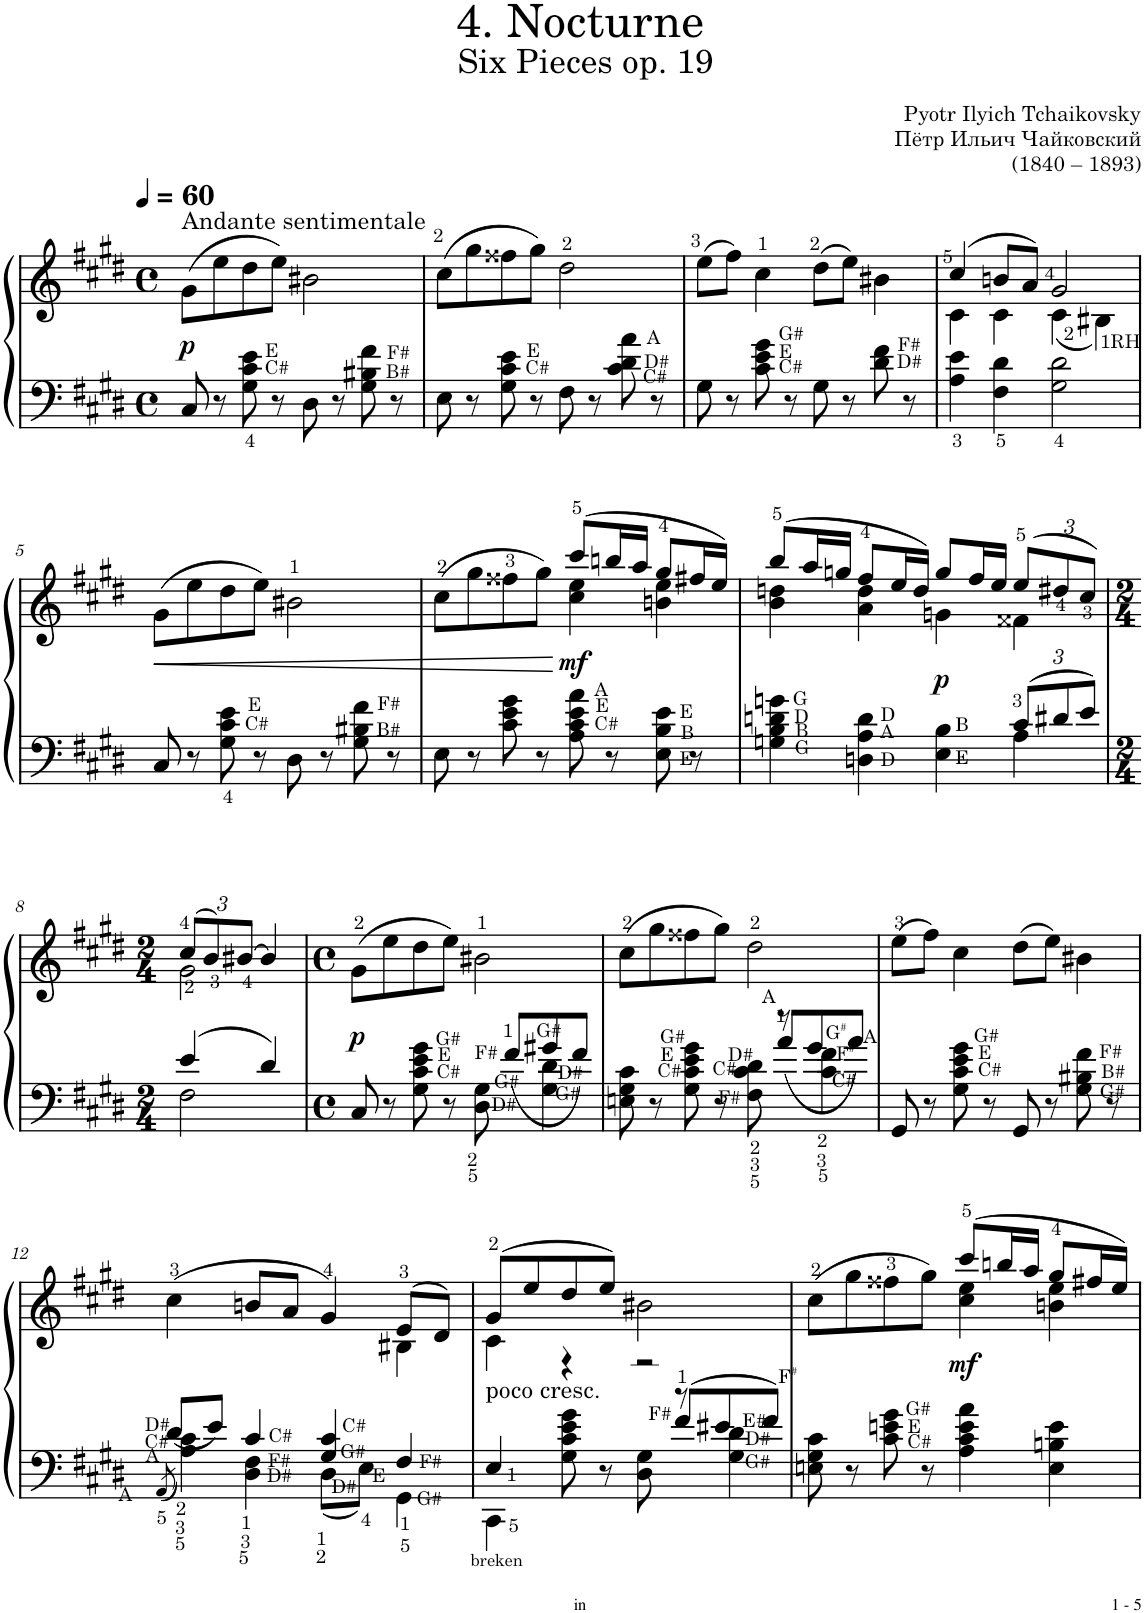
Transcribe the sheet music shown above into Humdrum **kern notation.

**kern	**kern	**dynam
*part1	*part1	*part1
*staff2	*staff1	*staff1/2
*I"Piano	*	*
*I'Pno.	*	*
*clefF4	*clefG2	*
*k[f#c#g#d#]	*k[f#c#g#d#]	*
*M4/4	*M4/4	*
*met(c)	*met(c)	*
*MM60	*MM60	*
=1	=1	=1
!	!LO:TX:a:t=Andante sentimentale	!
!	!	!LO:DY:b
8C#/	(>8g#\L	p
8r	8ee\	.
!LO:TX:a:t=C#	!	!
!LO:TX:a:t=E	!	!
8G#\ 8c#\ 8e\	8dd#\	.
8r	8ee\J)	.
8D#\	2b#X\	.
8r	.	.
!LO:TX:a:t=B#	!	!
!LO:TX:a:t=F#	!	!
8G#\ 8B#X\ 8f#\	.	.
8r	.	.
=2	=2	=2
8E\	(>8cc#\L	.
8r	8gg#\	.
!LO:TX:a:t=C#	!	!
!LO:TX:a:t=E	!	!
8G#\ 8c#\ 8e\	8ff##X\	.
8r	8gg#\J)	.
8F#\	2dd#\	.
8r	.	.
!LO:TX:a:t=D#	!	!
!LO:TX:a:t=C#	!	!
!LO:TX:a:t=A	!	!
8c#\ 8d#\ 8a\	.	.
8r	.	.
=3	=3	=3
8G#\	(>8ee\L	.
8r	8ff#\J)	.
!LO:TX:a:t=C#	!	!
!LO:TX:a:t=E	!	!
!LO:TX:a:t=G#	!	!
8c#\ 8e\ 8g#\	4cc#\	.
8r	.	.
8G#\	(>8dd#\L	.
8r	8ee\J)	.
!LO:TX:a:t=D#	!	!
!LO:TX:a:t=F#	!	!
8d#\ 8f#\	4b#X\	.
8r	.	.
=4	=4	=4
*	*^	*
4A\ 4e\	(>4cc#/	4c#\	.
4F#\ 4d#\	8bn/L	4c#\	.
.	8a/J)	.	.
2G#\ 2d#\	2g#/	(<4c#\	.
.	.	4B#X\)	.
!!LO:LB:g=z
=5	=5	=5	=5
!	!	!	!LO:HP:b
*	*v	*v	*
8C#/	(>8g#\L	<
8r	8ee\	.
!LO:TX:a:t=C#	!	!
!LO:TX:a:t=E	!	!
8G#\ 8c#\ 8e\	8dd#\	.
8r	8ee\J)	.
8D#\	2b#X\	.
8r	.	.
!LO:TX:a:t=B#	!	!
!LO:TX:a:t=F#	!	!
8G#\ 8B#X\ 8f#\	.	.
8r	.	.
=6	=6	=6
*	*^	*
8E\	(>8cc#\L	2ryy	.
8r	8gg#\	.	.
!LO:TX:a:t=C#	!	!	!
!LO:TX:a:t=E	!	!	!
!LO:TX:a:t=A	!	!	!
8c#\ 8e\ 8g#\	8ff##X\	.	.
8r	8gg#\J)	.	.
!	!	!	!LO:DY:n=1:b
8A\ 8c#\ 8e\ 8a\	(>8ccc#/L	4cc#\ 4ee\	[ mf
8r	16bbn/L	.	.
.	16aa/JJ	.	.
!LO:TX:a:t=E	!	!	!
!LO:TX:a:t=B	!	!	!
!LO:TX:a:t=E	!	!	!
8E\ 8B\ 8e\	8gg#/L	4bn\ 4ee\	.
8r	16ff#X/L	.	.
.	16ee/JJ)	.	.
=7	=7	=7	=7
*^	*	*	*
!LO:TX:a:t=G	!	!	!	!
!LO:TX:a:t=B	!	!	!	!
!LO:TX:a:t=D	!	!	!	!
!LO:TX:a:t=G	!	!	!	!
4Gn\ 4B\ 4dn\ 4gn\	2.ryy	(>8bb/L	4b\ 4ddn\	.
.	.	16aa/L	.	.
.	.	16ggn/JJ	.	.
!LO:TX:a:t=D	!	!	!	!
!LO:TX:a:t=A	!	!	!	!
!LO:TX:a:t=D	!	!	!	!
4Dn\ 4A\ 4d\	.	8ff#/L	4a\ 4dd\	.
.	.	16ee/L	.	.
.	.	16dd/JJ)	.	.
!LO:TX:a:t=B	!	!	!	!
!LO:TX:a:t=E	!	!	!	!
!	!	!	!	!LO:DY:b
4E\ 4B\	.	8gg/L	4gn\	p
.	.	16ff#/L	.	.
.	.	16ee/JJ	.	.
*Xbrackettup	*	*Xbrackettup	*	*
12c#/L	4A\	(12ee/L	4f##X\	.
12d#X/	.	12dd#X/	.	.
12e/J	.	12cc#/J)	.	.
!!LO:LB:g=z	!!
=8	=8	=8	=8	=8
*M2/4	*	*M2/4	*	*
4e/	2F#\	(>12cc#/L	2g#\	.
.	.	12b</)	.	.
.	.	[12b#X</J	.	.
4d#/	.	4b#/]	.	.
*	*	*v	*v	*
=9	=9	=9	=9
*M4/4	*	*M4/4	*
*met(c)	*	*met(c)	*
!	!	!	!LO:DY:b
8C#/	2ryy	(>8g#\L	p
8r	.	8ee\	.
!LO:TX:a:t=C#	!	!	!
!LO:TX:a:t=E	!	!	!
!LO:TX:a:t=G#	!	!	!
8G#\ 8c#\ 8e\ 8g#\	.	8dd#\	.
8r	.	8ee\J)	.
!LO:TX:a:t=G#	!	!	!
!LO:TX:a:t=D#	!	!	!
8D#\ 8G#\	8ryy	2b#X\	.
!LO:TX:a:t=F#	!	!	!
8ryy	8f#/L	.	.
!LO:TX:a:t=G#	!	!	!
!LO:TX:a:t=D#	!	!	!
!LO:TX:a:t=G#	!	!	!
4G#\ 4d#\	8g#X/	.	.
.	8f#/J	.	.
=10	=10	=10	=10
8En\ 8G#\ 8c#\	8ryy	(>8cc#\L	.
*v	*v	*	*
8r	8gg#\	.
!LO:TX:a:t=C#	!	!
!LO:TX:a:t=E	!	!
!LO:TX:a:t=G#	!	!
8G#\ 8c#\ 8e\ 8g#\	8ff##X\	.
8r	8gg#\J)	.
!LO:TX:a:t=F#	!	!
!LO:TX:a:t=C#	!	!
!LO:TX:a:t=D#	!	!
8F#\ 8c#\ 8d#\	2dd#\	.
*^	*	*
8r	8a/L	.	.
!LO:TX:a:t=A	!	!	!
!LO:TX:a:t=C#	!	!	!
!LO:TX:a:t=F	!	!	!
!LO:TX:a:t=#	!	!	!
!LO:TX:a:t=G	!	!	!
!LO:TX:a:t=#	!	!	!
4c#\ 4f#\	8g#</	.	.
!	!LO:TX:a:t=A	!	!
.	8a/J	.	.
*v	*v	*	*
=11	=11	=11
8GG#/	(>8ee\L	.
8r	8ff#\J)	.
!LO:TX:a:t=C#	!	!
!LO:TX:a:t=E	!	!
!LO:TX:a:t=G#	!	!
8G#\ 8c#\ 8e\ 8g#\	4cc#\	.
8r	.	.
8GG#/	(>8dd#\L	.
8r	8ee\J)	.
!LO:TX:a:t=G#	!	!
!LO:TX:a:t=B#	!	!
!LO:TX:a:t=F#	!	!
8G#\ 8B#X\ 8f#\	4b#X\	.
8r	.	.
!!LO:LB:g=z
=12	=12	=12
8qAA</	.	.
*^	*^	*
!LO:TX:a:t=A	!	!	!	!
!LO:TX:a:t=C#	!	!	!	!
!LO:TX:a:t=A	!	!	!	!
!LO:TX:a:t=D#	!	!	!	!
4A\ 4c#\	8d#</L	(>4cc#\	2.ryy	.
.	8e/J	.	.	.
!LO:TX:a:t=C#	!	!	!	!
!LO:TX:a:t=F#	!	!	!	!
!LO:TX:a:t=D#	!	!	!	!
4c#</	4D#\ 4F#\	8bn/L	.	.
.	.	8a/J	.	.
!LO:TX:a:t=C#	!	!	!	!
!LO:TX:a:t=G#	!	!	!	!
!LO:TX:a:t=D#	!	!	!	!
4G#/<< 4c#/<<	8D#\L	4g#/)	.	.
!	!LO:TX:a:t=E	!	!	!
.	8E\J	.	.	.
!LO:TX:a:t=F#	!	!	!	!
!LO:TX:a:t=G#	!	!	!	!
4F#</	4GG#\	(>8e/L	4B#X\	.
.	.	8d#/J)	.	.
=13	=13	=13	=13	=13
!	!	!LO:TX:b:t=poco cresc.	!	!
!LO:TX:b:t=breken	!	!	!	!
4E/	4CC#\	(>8g#/L	4c#\	.
.	.	8ee/	.	.
8G#\ 8c#\ 8e\ 8g#\	4.ryy	8dd#/	4r	.
8r	.	8ee/J)	.	.
8D#\ 8G#\	.	2b#X\	2r	.
!LO:TX:a:t=F#	!	!	!	!
8r	8f#/L	.	.	.
!LO:TX:a:t=D#	!	!	!	!
!LO:TX:a:t=G#	!	!	!	!
!LO:TX:a:t=E#	!	!	!	!
4G#\ 4d#\	8e#X/	.	.	.
!	!LO:TX:a:t=F	!	!	!
!	!LO:TX:a:t=#	!	!	!
.	8f#/J	.	.	.
*v	*v	*	*	*
=14	=14	=14	=14
8En\ 8G#\ 8c#\	(>8cc#\L	2ryy	.
8r	8gg#\	.	.
!LO:TX:a:t=C#	!	!	!
!LO:TX:a:t=E	!	!	!
!LO:TX:a:t=G#	!	!	!
8c#\ 8en\ 8g#\	8ff##X\	.	.
8r	8gg#\J)	.	.
!	!	!	!LO:DY:b
4A\ 4c#\ 4e\ 4a\	(>8ccc#/L	4cc#\ 4ee\	mf
.	16bbn/L	.	.
.	16aa/JJ	.	.
4E\ 4Bn\ 4e\	8gg#/L	4bn\ 4ee\	.
.	16ff#X/L	.	.
.	16ee/JJ)	.	.
*	*v	*v	*
=	=	=
*-	*-	*-
